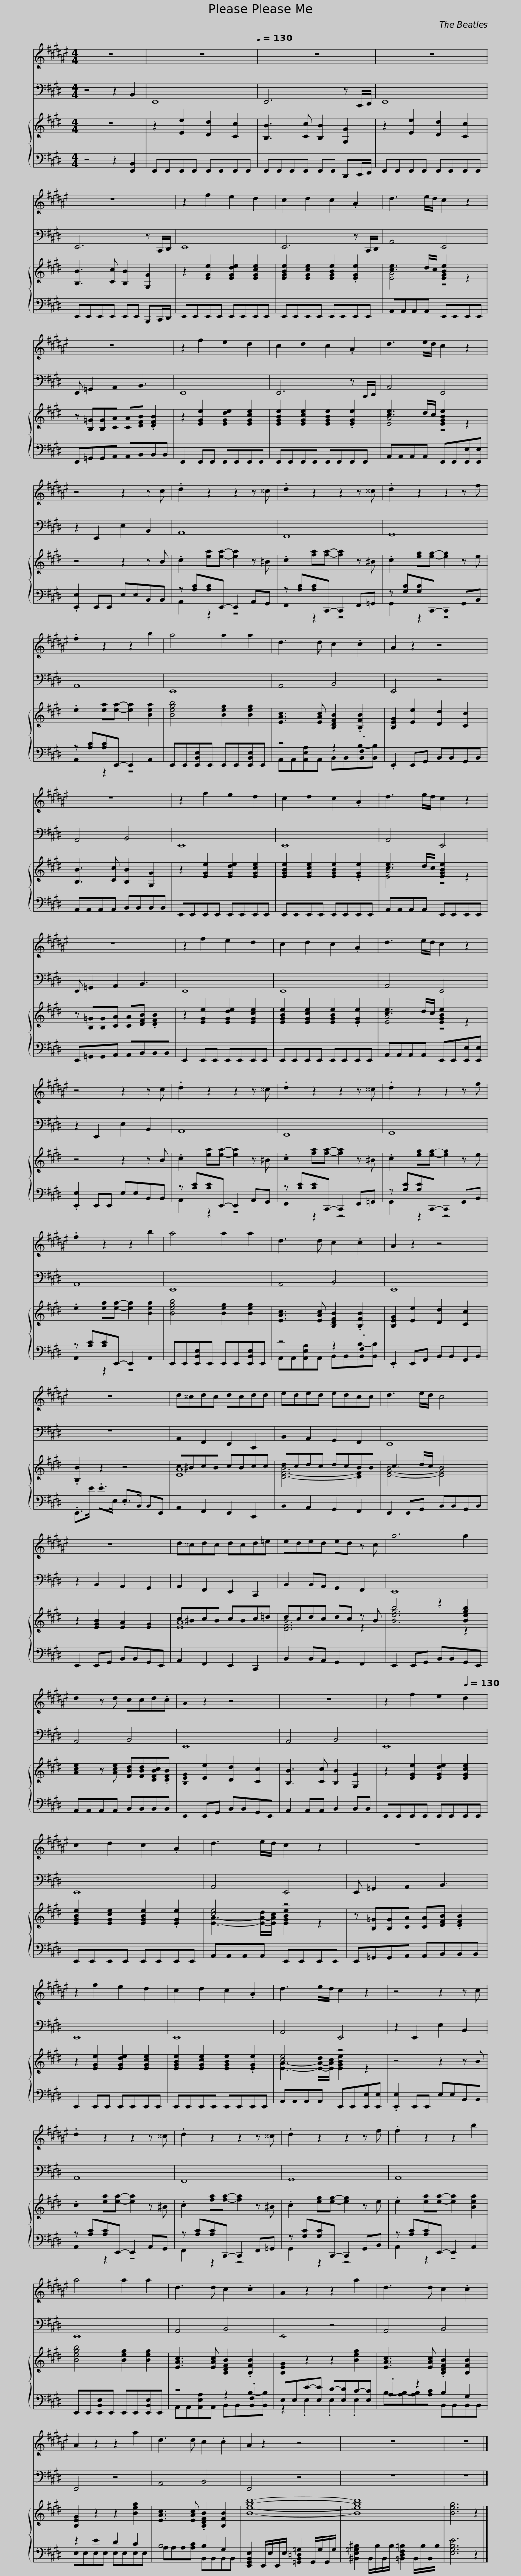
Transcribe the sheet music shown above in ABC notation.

X:1
%%score 1 2 { ( 3 5 ) | ( 4 6 ) }
L:1/8
M:4/4
I:linebreak $
K:E
V:1 treble transpose=-2
V:2 bass
V:3 treble
V:5 treble
V:4 bass
V:6 bass
V:1
[K:F#] z8 | z8[Q:1/4=130] | z8 |$ z8 | z8 | %5
 z2 f2 e2 d2 |$ c2 d2 c2 .A2 | d3 e/d/ c2 z2 | z8 |$ z2 f2 e2 d2 | %10
 c2 d2 c2 .A2 | d3 e/d/ c2 z2 |$ z4 z2 z c | .d2 z2 z2 z ^^c | .d2 z2 z2 z ^^c | %15
 .d2 z2 z2 z f |$ .f2 z2 z2 b2 | a4 a2 a2 | d3 d c2 .c2 | A2 z2 z4 |$ %20
 z8 | z2 f2 e2 d2 | c2 d2 c2 .A2 |$ d3 e/d/ c2 z2 | z8 | %25
 z2 f2 e2 d2 |$ c2 d2 c2 .A2 | d3 e/d/ c2 z2 | z4 z2 z c | .d2 z2 z2 z ^^c |$ %30
 .d2 z2 z2 z ^^c | .d2 z2 z2 z f | .f2 z2 z2 b2 | a4 a2 a2 |$ d3 d c2 .c2 | %35
 A2 z2 z4 | z8 | d^^cdc dcdd |$ eded edcc | d3 e/d/ c4 | %40
 z8 | d^^cdc dcd=e |$ eded ed z c | a6 a2 | d2 z d ccd.c | %45
 A2 z2 z4 |$ z8 | z2 f2 e2[Q:1/4=130] d2 | c2 d2 c2 .A2 |$ d3 e/d/ c2 z2 | %50
 z8 | z2 f2 e2 d2 |$ c2 d2 c2 .A2 | d3 e/d/ c2 z2 | z4 z2 z c | %55
 .d2 z2 z2 z ^^c |$ .d2 z2 z2 z ^^c | .d2 z2 z2 z f | .f2 z2 z2 b2 | a4 a2 a2 |$ %60
 d3 d c2 .c2 | A2 z2 z2 a2 | d3 d c2 .c2 |$ A2 z2 z2 a2 | d3 d c2 .c2 | %65
 A2 z2 z4 |$ z8 | z8 |] %68
V:2
 z4 z2 B,,2 | E,,8 | E,,6 z C,,/D,,/ |$ E,,8 | E,,6 z C,,/D,,/ | %5
 E,,8 |$ E,,6 z C,,/D,,/ | A,,4 E,,4 | E,, =G,,2 A,,2 B,,3 |$ E,,8 | %10
 E,,6 z C,,/D,,/ | A,,4 E,,4 |$ z2 E,,2 E,2 B,,2 | A,,8 | F,,8 | %15
 G,,8 |$ A,,8 | E,,8 | A,,4 B,,4 | E,,4 z4 |$ %20
 A,,4 B,,4 | E,,8 | E,,8 |$ A,,4 E,,4 | E,, =G,,2 A,,2 B,,3 | %25
 E,,8 |$ E,,8 | A,,4 E,,4 | z2 E,,2 E,2 B,,2 | A,,8 |$ %30
 F,,8 | G,,8 | A,,8 | E,,8 |$ A,,4 B,,4 | %35
 E,,8 | z8 | A,,2 F,,2 E,,2 C,,2 |$ B,,2 A,,2 G,,2 F,,2 | E,,8 | %40
 z2 B,,2 A,,2 G,,2 | A,,2 F,,2 E,,2 C,,2 |$ B,,2 B,,A,, G,,2 F,,2 | E,,8 | A,,4 B,,4 | %45
 E,,8 |$ A,,4 B,,4 | E,,8 | E,,8 |$ A,,4 E,,4 | %50
 E,, =G,,2 A,,2 B,,3 | E,,8 |$ E,,8 | A,,4 E,,4 | z2 E,,2 E,2 B,,2 | %55
 A,,8 |$ F,,8 | G,,8 | A,,8 | E,,8 |$ %60
 A,,4 B,,4 | E,,4 z4 | A,,4 B,,4 |$ E,,4 z4 | A,,4 B,,4 | %65
 E,,4 z4 |$ z8 | z8 |] %68
V:3
 z8 | z2 [Ee]2 [Dd]2 [Cc]2 | [B,B]3 [Cc] [B,B]2 [G,G]2 |$ z2 [Ee]2 [Dd]2 [Cc]2 | [B,B]3 [Cc] [B,B]2 [G,G]2 | %5
 z2 [EGe]2 [EGde]2 [EGce]2 |$ [EGBe]2 [EGce]2 [EGBe]2 .[EGe]2 | [ce]3 d/c/ [EGBe]2 z2 | z [B,=G][B,G][CA] [CA][DFB] .[DFB]2 |$ z2 [EGe]2 [EGde]2 [EGce]2 | %10
 [EGBe]2 [EGce]2 [EGBe]2 .[EGe]2 | [ce]3 d/c/ [EGBe]2 z2 |$ z4 z2 z B | .c2 [ea][ea]- [ea]2 z ^B | .c2 [fa][fa]- [fa]2 z ^B | %15
 .c2 [eg][eg]- [eg]2 z e |$ .e2 [ea][ea]- [ea]2 [Bea]2 | [Begb]4 [Beg]2 [Beg]2 | [EAc]3 [EAc] [B,DFB]2 .[B,FB]2 | [B,EG]2 [Ee]2 [Dd]2 [Cc]2 |$ %20
 [B,B]3 [Cc] [B,B]2 [G,G]2 | z2 [EGe]2 [EGde]2 [EGce]2 | [EGBe]2 [EGce]2 [EGBe]2 .[EGe]2 |$ [ce]3 d/c/ [EGBe]2 z2 | z [B,=G][B,G][CA] [CA][DFB] .[DFB]2 | %25
 z2 [EGe]2 [EGde]2 [EGce]2 |$ [EGBe]2 [EGce]2 [EGBe]2 .[EGe]2 | [ce]3 d/c/ [EGBe]2 z2 | z4 z2 z B | .c2 [ea][ea]- [ea]2 z ^B |$ %30
 .c2 [fa][fa]- [fa]2 z ^B | .c2 [eg][eg]- [eg]2 z e | .e2 [ea][ea]- [ea]2 [Bea]2 | [Begb]4 [Beg]2 [Beg]2 |$ [EAc]3 [EAc] [B,DFB]2 .[B,FB]2 | %35
 [B,EG]2 [Ee]2 [Dd]2 [Cc]2 | .[B,B]2 z2 z4 | c^BcB cBcc |$ dcdc dcBB | c3 d/c/ B4 | %40
 z2 [EGB]2 [EA]2 [EG]2 | c^BcB cBc=d |$ dcdc dc z B | b4 z2 [Begb]2 | [Ace]2 z [Ace] [FBd][FBd][DFBc].[DFB] | %45
 [B,EG]2 [Ee]2 [Dd]2 [Cc]2 |$ [B,B]3 [Cc] [B,B]2 [G,G]2 | z2 [EGe]2 [EGde]2 [EGce]2 | [EGBe]2 [EGce]2 [EGBe]2 .[EGe]2 |$ [ce]4 z4 | %50
 z [B,=G][B,G][CA] [CA][DFB] .[DFB]2 | z2 [EGe]2 [EGde]2 [EGce]2 |$ [EGBe]2 [EGce]2 [EGBe]2 .[EGe]2 | [ce]4 z4 | z4 z2 z B | %55
 .c2 [ea][ea]- [ea]2 z ^B |$ .c2 [fa][fa]- [fa]2 z ^B | .c2 [eg][eg]- [eg]2 z e | .e2 [ea][ea]- [ea]2 [Bea]2 | [Begb]4 [Beg]2 [Beg]2 |$ %60
 [EAc]3 [EAc] [B,DFB]2 .[B,FB]2 | [B,EG]2 z2 z2 [Beg]2 | [EAc]3 [EAc] .[B,DFB]2 [B,FB]2 |$ [B,EG]2 z2 z2 [Beg]2 | [EAc]3 [EAc] .[B,DFB]2 [B,FB]2 | %65
 [Begb]8- |$ [Begb]8 | [Beg]6 z2 |] %68
V:4
 z4 z2 [E,,B,,]2 | E,,E,,E,,E,, E,,E,,E,,E,, | E,,E,,E,,E,, E,,E,, B,,,C,,/D,,/ |$ E,,E,,E,,E,, E,,E,,E,,E,, | E,,E,,E,,E,, E,,E,, B,,,C,,/D,,/ | %5
 E,,E,,E,,E,, E,,E,,E,,E,, |$ E,,E,,E,,E,, E,,E,,E,,E,, | A,,A,,A,,A,, E,,E,,E,,E,, | E,,=G,,G,,A,, A,,B,,B,,B,, |$ E,,2 E,,E,, E,,E,,E,,E,, | %10
 E,,E,,E,,E,, E,,E,,E,,E,, | A,,A,,A,,A,, E,,E,,[E,,E,][E,,E,] |$ .[E,,E,]2 E,,E,, E,E,B,,B,, | z [A,C][A,C]E,,- E,,2 A,,G,, | z [A,C][A,C]C,,- C,,2 F,,=G,, | %15
 z [G,C][G,C]C,,- C,,2 G,,B,, |$ z [A,C][A,C]E,,- E,,2 A,,2 | E,,E,,[E,,B,,E,]E,, E,,E,,[E,,B,,E,]E,, | z4 z2 .[B,,F,]2 | .E,,2 E,,G,, B,,B,,G,,B,, |$ %20
 A,,A,,A,,A,, B,,B,,B,,B,, | E,,E,,E,,E,, E,,E,,E,,E,, | E,,E,,E,,E,, E,,E,,E,,E,, |$ A,,A,,A,,A,, E,,E,,E,,E,, | E,,=G,,G,,A,, A,,B,,B,,B,, | %25
 E,,2 E,,E,, E,,E,,E,,E,, |$ E,,E,,E,,E,, E,,E,,E,,E,, | A,,A,,A,,A,, E,,E,,[E,,E,][E,,E,] | .[E,,E,]2 E,,E,, E,E,B,,B,, | z [A,C][A,C]E,,- E,,2 A,,G,, |$ %30
 z [A,C][A,C]C,,- C,,2 F,,=G,, | z [G,C][G,C]C,,- C,,2 G,,B,, | z [A,C][A,C]E,,- E,,2 A,,2 | E,,E,,[E,,B,,E,]E,, E,,E,,[E,,B,,E,]E,, |$ z4 z2 .[B,,F,]2 | %35
 .E,,2 E,,G,, B,,B,,G,,B,, | .E,,>E .E>E, .E,>B,, B,,E,, | A,,2 F,,2 E,,2 C,,2 |$ B,,2 A,,2 G,,2 F,,2 | E,,2 E,,G,, B,,B,,G,,B,, | %40
 E,,2 E,,G,, B,,B,,G,,E,, | A,,2 F,,2 E,,2 C,,2 |$ B,,2 B,,A,, G,,2 F,,2 | E,,2 E,,G,, B,,B,,G,,E,, | A,,A,,A,,A,, B,,B,,B,,B,, | %45
 E,,2 E,,G,, B,,B,,G,,E,, |$ A,,2 A,,A,, B,,2 B,,B,, | E,,E,,E,,E,, E,,E,,E,,E,, | E,,E,,E,,E,, E,,E,,E,,E,, |$ A,,A,,A,,A,, E,,E,,E,,E,, | %50
 E,,=G,,G,,A,, A,,B,,B,,B,, | E,,2 E,,E,, E,,E,,E,,E,, |$ E,,E,,E,,E,, E,,E,,E,,E,, | A,,A,,A,,A,, E,,E,,[E,,E,][E,,E,] | .[E,,E,]2 E,,E,, E,E,B,,B,, | %55
 z [A,C][A,C]E,,- E,,2 A,,G,, |$ z [A,C][A,C]C,,- C,,2 F,,=G,, | z [G,C][G,C]C,,- C,,2 G,,B,, | z [A,C][A,C]E,,- E,,2 A,,2 | E,,E,,[E,,B,,E,]E,, E,,E,,[E,,B,,E,]E,, |$ %60
 z4 z2 .[B,,F,]2 | E,E,E-[E,E] D-[E,D]C-[E,C] | .A,2 z2 B,2 G,2 |$ z2 E2 D2 C2 | B,4 B,2 G,2 | %65
 [E,,G,,B,,E,]2 E,,/E,/E,,/E,/ [=G,,B,,=D,=G,]2 G,,/G,/G,,/G,/ |$ [^B,,E,=G,^B,]2 B,,/B,/B,,/B,/ [=B,,D,F,=B,]2 B,,/B,/B,,/B,/ | [E,G,B,E]6 z2 |] %68
V:5
 x8 | x8 | x8 |$ x8 | x8 | %5
 x8 |$ x8 | [EA]4 z4 | x8 |$ x8 | %10
 x8 | [EA]4 z4 |$ x8 | x8 | x8 | %15
 x8 |$ x8 | x8 | x8 | x8 |$ %20
 x8 | x8 | x8 |$ [EA]4 z4 | x8 | %25
 x8 |$ x8 | [EA]4 z4 | x8 | x8 |$ %30
 x8 | x8 | x8 | x8 |$ x8 | %35
 x8 | x8 | [EA]8 |$ [D-F-B]6 [DF]2 | [E-G-B]4 [EG]4 | %40
 x8 | [EA]8 |$ [DFB]6 z2 | [Beg]6 z2 | x8 | %45
 x8 |$ x8 | x8 | x8 |$ [EA]3- [E-A-d]/[EAc]/ [EGBe]2 z2 | %50
 x8 | x8 |$ x8 | [EA]3- [E-A-d]/[EAc]/ [EGBe]2 z2 | x8 | %55
 x8 |$ x8 | x8 | x8 | x8 |$ %60
 x8 | x8 | x8 |$ x8 | x8 | %65
 x8 |$ x8 | x8 |] %68
V:6
 x8 | x8 | x8 |$ x8 | x8 | %5
 x8 |$ x8 | x8 | x8 |$ x8 | %10
 x8 | x8 |$ x8 | A,,2 z2 z4 | F,,2 z2 z4 | %15
 G,,2 z2 z4 |$ A,,2 z2 z4 | x8 | A,,A,,[A,,E,A,]A,, B,,B,,B,-[B,,B,] | x8 |$ %20
 x8 | x8 | x8 |$ x8 | x8 | %25
 x8 |$ x8 | x8 | x8 | A,,2 z2 z4 |$ %30
 F,,2 z2 z4 | G,,2 z2 z4 | A,,2 z2 z4 | x8 |$ A,,A,,[A,,E,A,]A,, B,,B,,B,-[B,,B,] | %35
 x8 | x8 | x8 |$ x8 | x8 | %40
 x8 | x8 |$ x8 | x8 | x8 | %45
 x8 |$ x8 | x8 | x8 |$ x8 | %50
 x8 | x8 |$ x8 | x8 | x8 | %55
 A,,2 z2 z4 |$ F,,2 z2 z4 | G,,2 z2 z4 | A,,2 z2 z4 | x8 |$ %60
 A,,A,,[A,,E,A,]A,, B,,B,,B,-[B,,B,] | z2 .E,2 .E,2 .E,2 | B,-[A,B,-][A,B,][A,C] B,,B,,B,,B,, |$ E,E,E,E, E,E,E,E, | A,A,A,[A,C] B,,B,,B,,B,, | %65
 x8 |$ x8 | x8 |] %68
